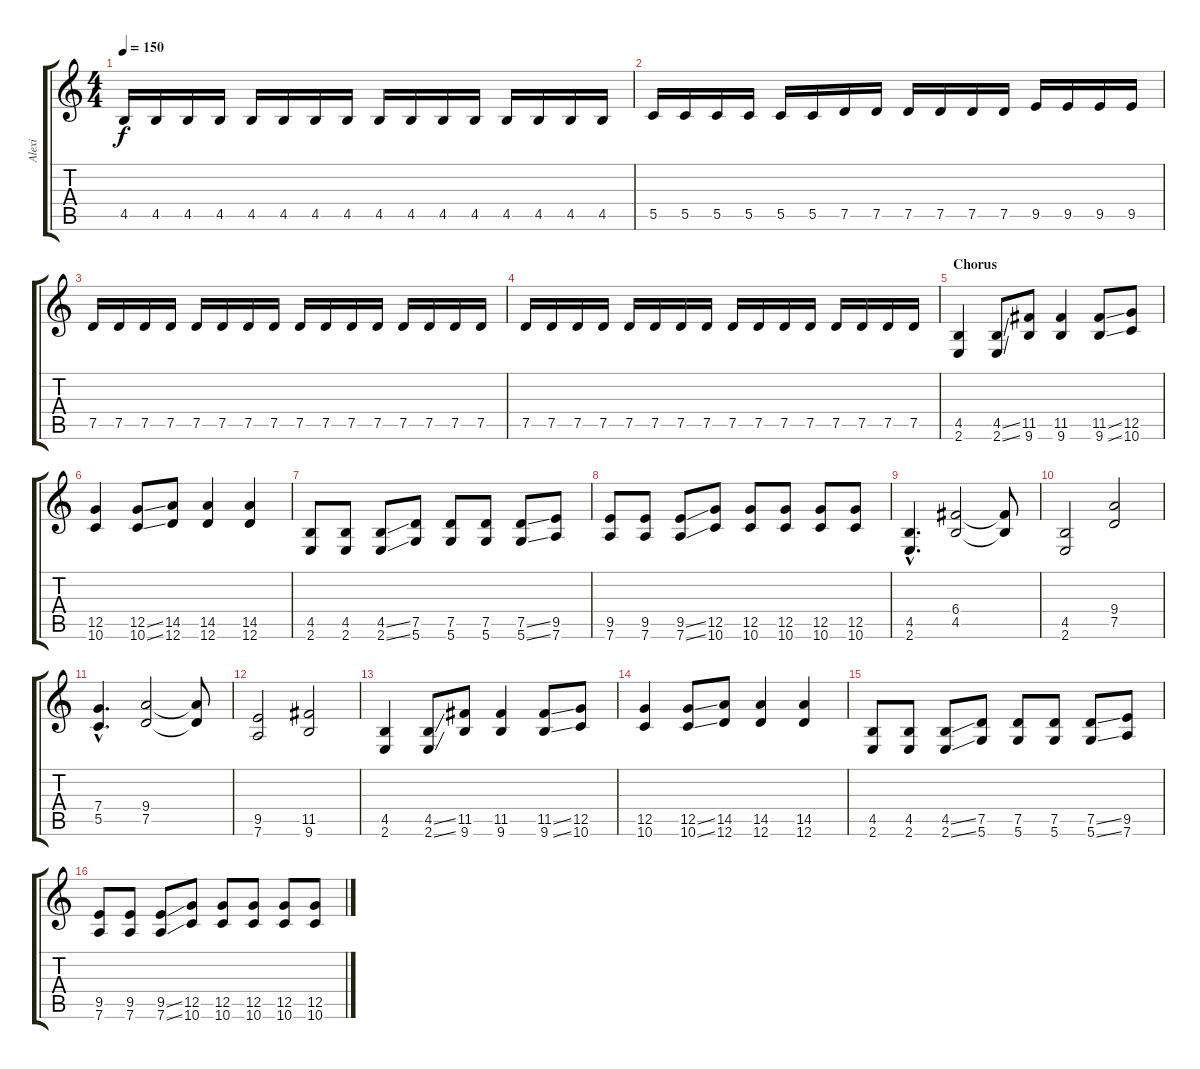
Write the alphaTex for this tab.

\track ("Alexi" "Alexi") {instrument overdrivenguitar}
\staff {score tabs}
\tuning (D4 A3 F3 C3 G2 D2) {hide}
\ts (4 4)
\tempo 150
\clef g2
\ks c
4.5.16{dy f} 4.5.16 4.5.16 4.5.16 4.5.16 4.5.16 4.5.16 4.5.16 4.5.16 4.5.16 4.5.16 4.5.16 4.5.16 4.5.16 4.5.16 4.5.16 |
5.5.16 5.5.16 5.5.16 5.5.16 5.5.16 5.5.16 7.5.16 7.5.16 7.5.16 7.5.16 7.5.16 7.5.16 9.5.16 9.5.16 9.5.16 9.5.16 |
7.5.16 7.5.16 7.5.16 7.5.16 7.5.16 7.5.16 7.5.16 7.5.16 7.5.16 7.5.16 7.5.16 7.5.16 7.5.16 7.5.16 7.5.16 7.5.16 |
7.5.16 7.5.16 7.5.16 7.5.16 7.5.16 7.5.16 7.5.16 7.5.16 7.5.16 7.5.16 7.5.16 7.5.16 7.5.16 7.5.16 7.5.16 7.5.16 |
\section ("" "Chorus")
(4.5 2.6).4{volume 11} (4.5{ss} 2.6{ss}).8 (11.5 9.6).8 (11.5 9.6).4 (11.5{ss} 9.6{ss}).8 (12.5 10.6).8 |
(12.5 10.6).4 (12.5{ss} 10.6{ss}).8 (14.5 12.6).8 (14.5 12.6).4 (14.5 12.6).4 |
(4.5 2.6).8 (4.5 2.6).8 (4.5{ss} 2.6{ss}).8 (7.5 5.6).8 (7.5 5.6).8 (7.5 5.6).8 (7.5{ss} 5.6{ss}).8 (9.5 7.6).8 |
(9.5 7.6).8 (9.5 7.6).8 (9.5{ss} 7.6{ss}).8 (12.5 10.6).8 (12.5 10.6).8 (12.5 10.6).8 (12.5 10.6).8 (12.5 10.6).8 |
(4.5{hac} 2.6{hac}).4{d} (6.4 4.5).2 (6.4{t} 4.5{t}).8 |
(4.5 2.6).2 (9.4 7.5).2 |
(7.4{hac} 5.5{hac}).4{d} (9.4 7.5).2 (9.4{t} 7.5{t}).8 |
(9.5 7.6).2 (11.5 9.6).2 |
(4.5 2.6).4{volume 11} (4.5{ss} 2.6{ss}).8 (11.5 9.6).8 (11.5 9.6).4 (11.5{ss} 9.6{ss}).8 (12.5 10.6).8 |
(12.5 10.6).4 (12.5{ss} 10.6{ss}).8 (14.5 12.6).8 (14.5 12.6).4 (14.5 12.6).4 |
(4.5 2.6).8 (4.5 2.6).8 (4.5{ss} 2.6{ss}).8 (7.5 5.6).8 (7.5 5.6).8 (7.5 5.6).8 (7.5{ss} 5.6{ss}).8 (9.5 7.6).8 |
(9.5 7.6).8 (9.5 7.6).8 (9.5{ss} 7.6{ss}).8 (12.5 10.6).8 (12.5 10.6).8 (12.5 10.6).8 (12.5 10.6).8 (12.5 10.6).8
